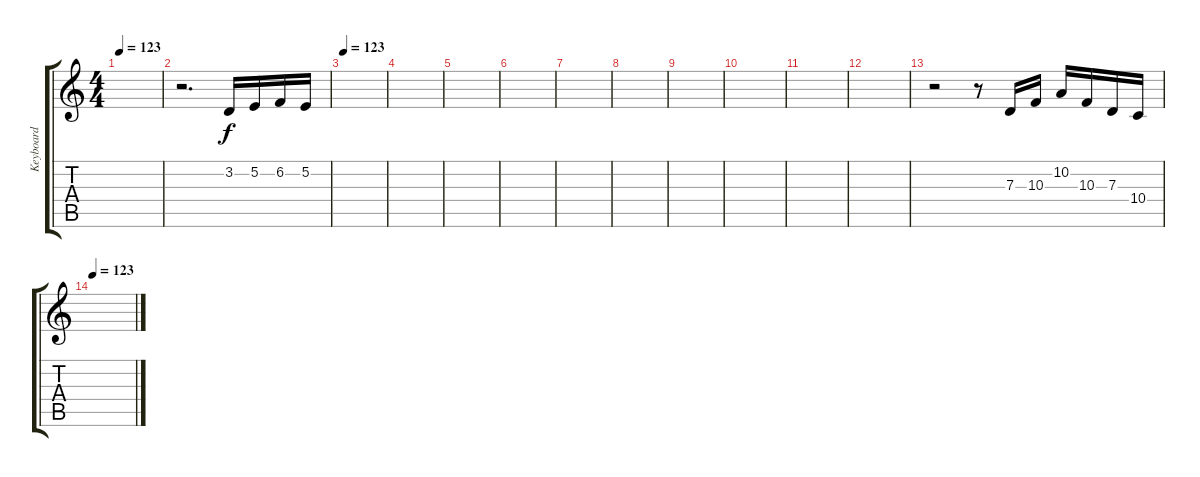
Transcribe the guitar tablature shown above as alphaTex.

\track ("Keyboard" "Keyboard") {instrument choiraahs}
\staff {score tabs}
\tuning (E4 B3 G3 D3 A2 E2) {hide}
\ts (4 4)
\tempo 123
\clef g2
\ks c
|
r.2{d} 3.2.16{volume 9 instrument harpsichord} 5.2.16 6.2.16 5.2.16 |
\tempo 123
|
|
|
|
|
|
|
|
|
|
r.2 r.8 7.3.16{volume 11 instrument harpsichord} 10.3.16 10.2.16 10.3.16 7.3.16 10.4.16 |
\tempo 123
